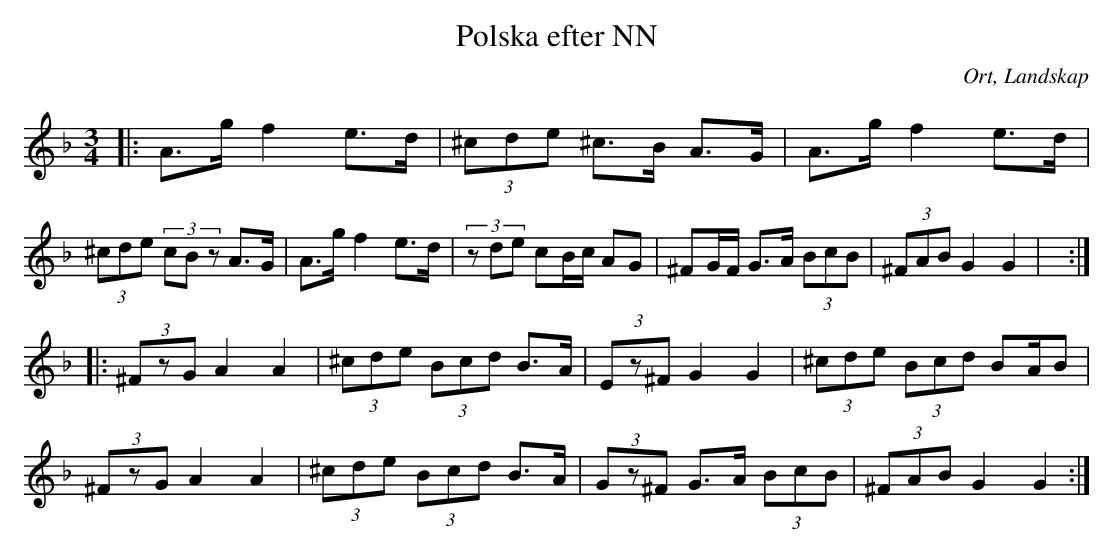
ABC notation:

X:1
T:Polska efter NN
O:Ort, Landskap
M:3/4
L:1/8
K:Dm
|: A>g f2 e>d|(3^cde ^c>B A>G|A>g f2 e>d|(3^cde (3cBz A>G|A>g f2 e>d|(3zde cB/c/ AG|^FG/F/ G>A (3BcB|(3^FAB G2 G2|  :|
|:(3^FzG A2 A2|(3^cde (3Bcd B>A|(3Ez^F G2 G2|(3^cde (3Bcd BA/B|
(3^FzG A2 A2|(3^cde (3Bcd B>A| (3Gz^F G>A (3BcB|(3^FAB G2 G2:|
